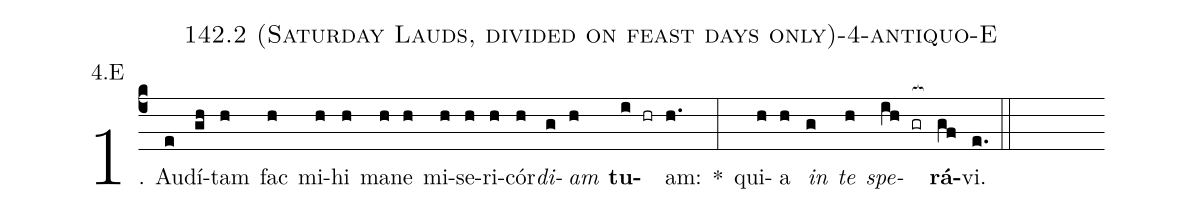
name: 142.2 (Saturday Lauds, divided on feast days only)-4-antiquo-E;
annotation: 4.E;
%%
(c4)1. Au(e)dí(gh)tam(h) fac(h) mi(h)hi(h) ma(h)ne(h) mi(h)se(h)ri(h)cór(h)<i>di</i>(g)<i>am</i>(h) <b>tu</b>(i hr)am:(h.) *(:) qui(h)a(h) <i>in</i>(g) <i>te</i>(h) <i>spe</i>(ih gr[ocb:1{])<b>rá</b>(gf[ocb:0}])vi.(e.) (::)
